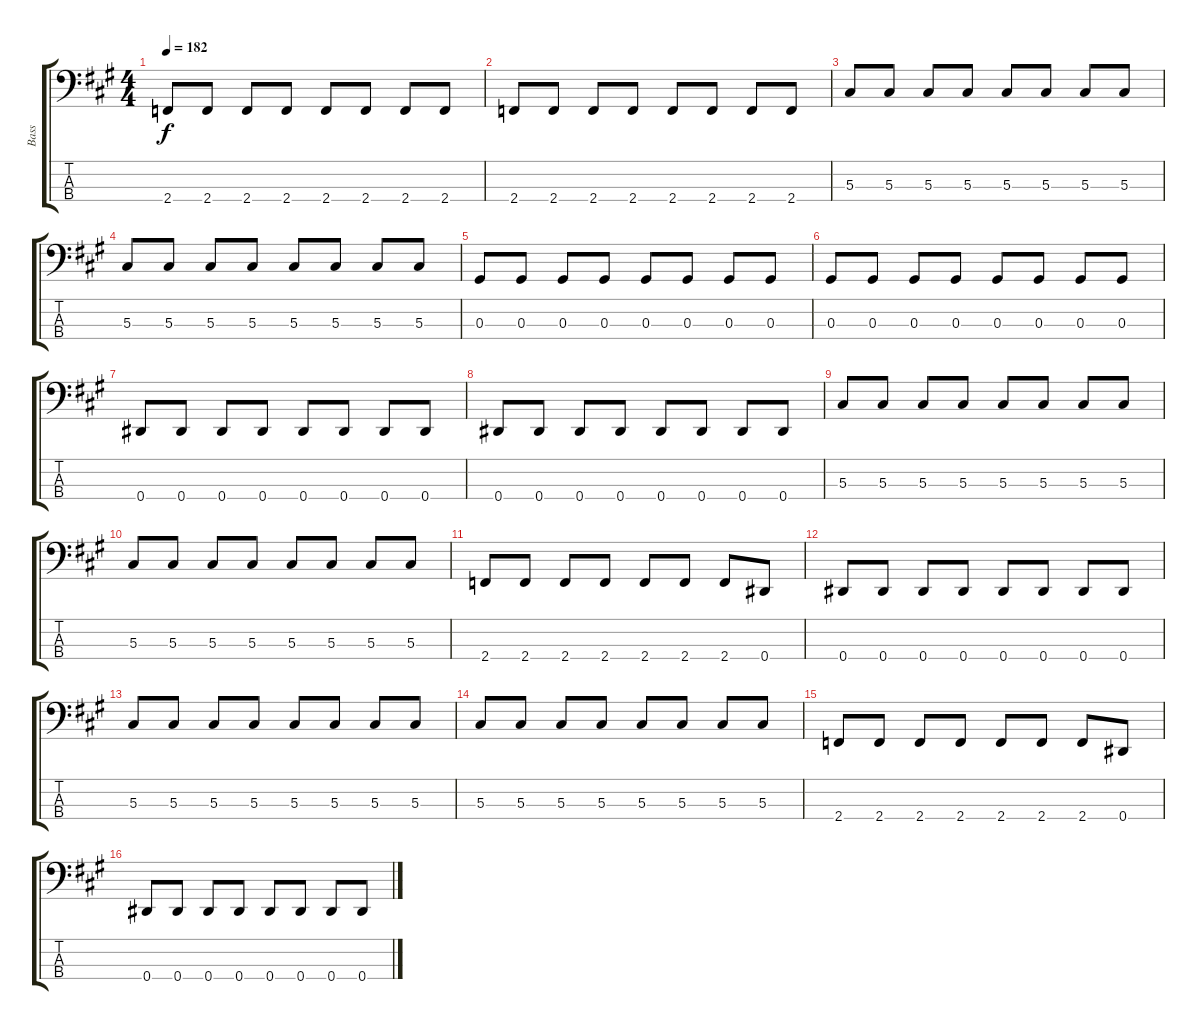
\track ("Bass" "Bass") {instrument electricbasspick}
\staff {score tabs}
\tuning (Gb2 Db2 Ab1 Eb1) {hide}
\ts (4 4)
\tempo 182
\clef f4
\ks a
2.4.8{dy f} 2.4.8 2.4.8 2.4.8 2.4.8 2.4.8 2.4.8 2.4.8 |
2.4.8 2.4.8 2.4.8 2.4.8 2.4.8 2.4.8 2.4.8 2.4.8 |
5.3.8 5.3.8 5.3.8 5.3.8 5.3.8 5.3.8 5.3.8 5.3.8 |
5.3.8 5.3.8 5.3.8 5.3.8 5.3.8 5.3.8 5.3.8 5.3.8 |
0.3.8 0.3.8 0.3.8 0.3.8 0.3.8 0.3.8 0.3.8 0.3.8 |
0.3.8 0.3.8 0.3.8 0.3.8 0.3.8 0.3.8 0.3.8 0.3.8 |
0.4.8 0.4.8 0.4.8 0.4.8 0.4.8 0.4.8 0.4.8 0.4.8 |
0.4.8 0.4.8 0.4.8 0.4.8 0.4.8 0.4.8 0.4.8 0.4.8 |
5.3.8 5.3.8 5.3.8 5.3.8 5.3.8 5.3.8 5.3.8 5.3.8 |
5.3.8 5.3.8 5.3.8 5.3.8 5.3.8 5.3.8 5.3.8 5.3.8 |
2.4.8 2.4.8 2.4.8 2.4.8 2.4.8 2.4.8 2.4.8 0.4.8 |
0.4.8 0.4.8 0.4.8 0.4.8 0.4.8 0.4.8 0.4.8 0.4.8 |
5.3.8 5.3.8 5.3.8 5.3.8 5.3.8 5.3.8 5.3.8 5.3.8 |
5.3.8 5.3.8 5.3.8 5.3.8 5.3.8 5.3.8 5.3.8 5.3.8 |
2.4.8 2.4.8 2.4.8 2.4.8 2.4.8 2.4.8 2.4.8 0.4.8 |
0.4.8 0.4.8 0.4.8 0.4.8 0.4.8 0.4.8 0.4.8 0.4.8
